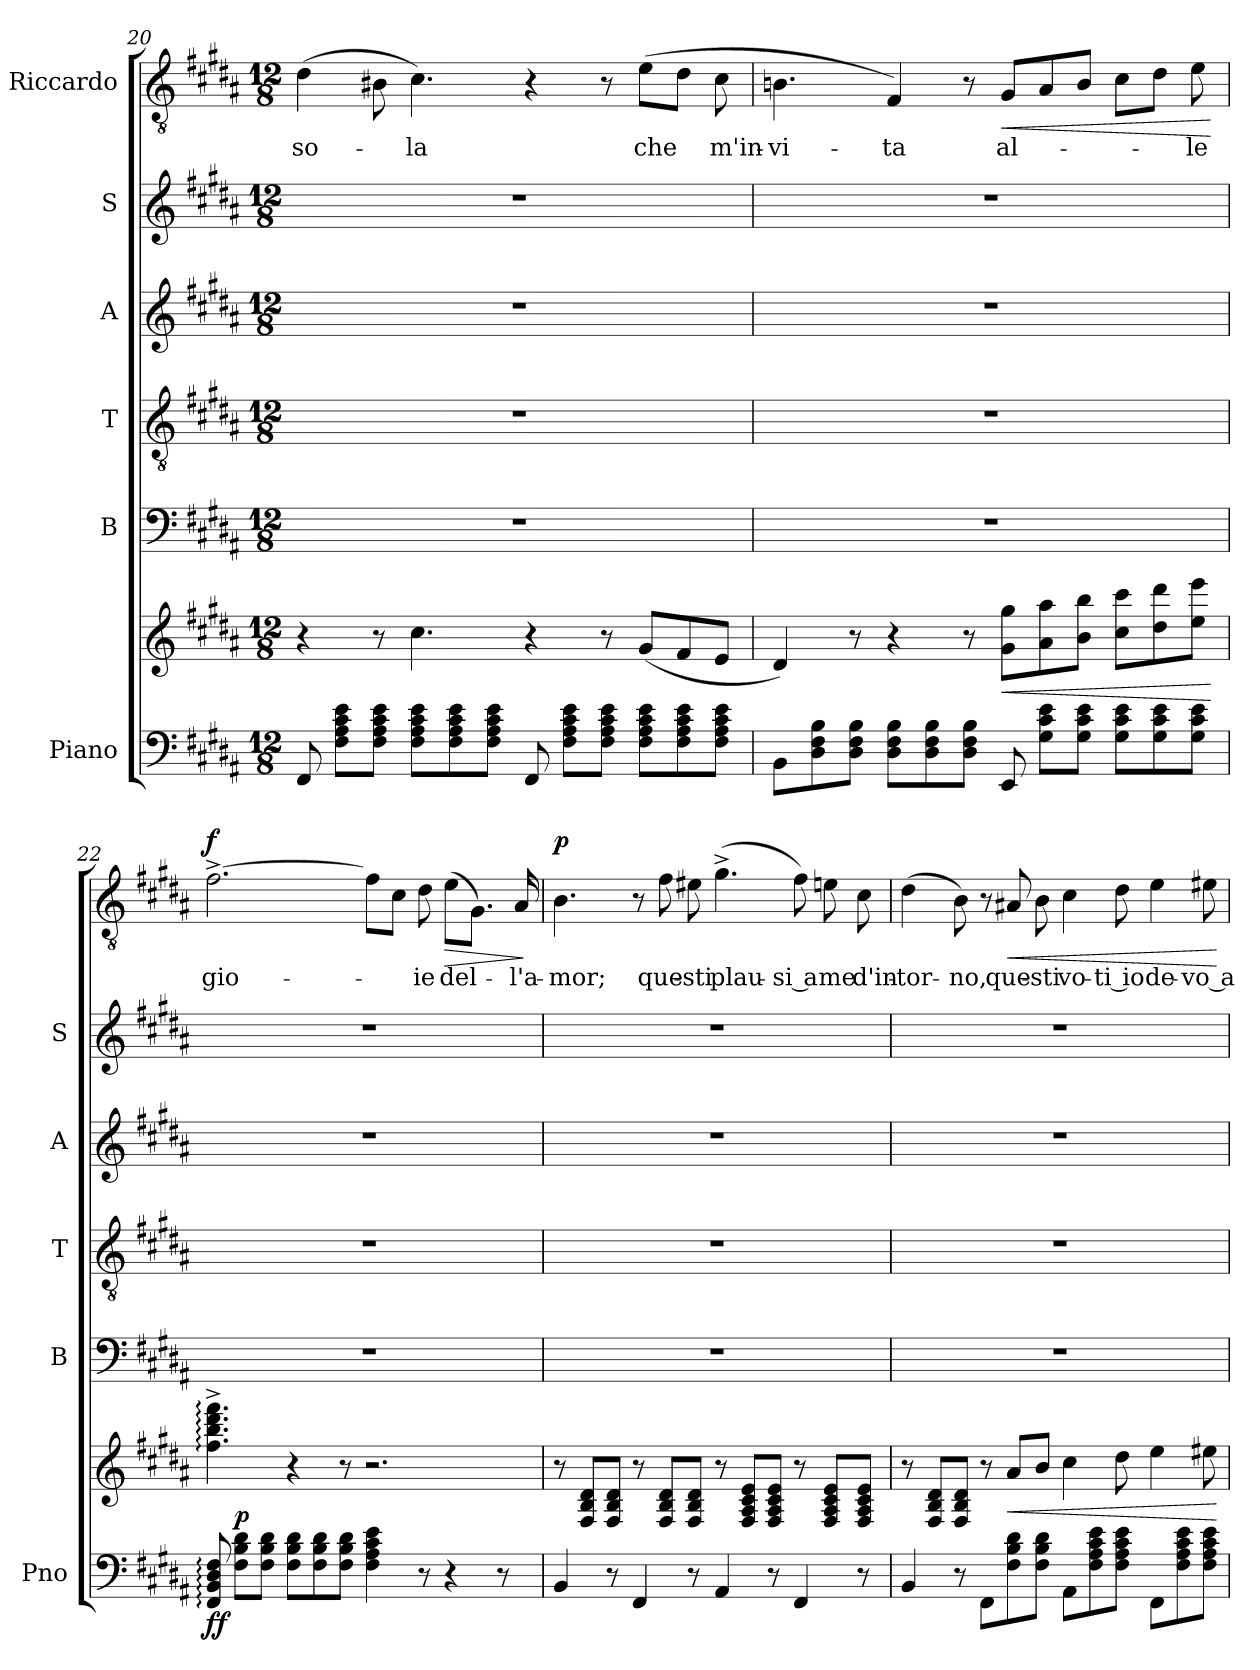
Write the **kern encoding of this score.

**kern	**kern	**dynam	**kern	**kern	**kern	**kern	**kern	**text	**dynam
*part6	*part6	*part6	*part5	*part4	*part3	*part2	*part1	*part1	*part1
*staff7	*staff6	*staff6/7	*staff5	*staff4	*staff3	*staff2	*staff1	*staff1	*staff1
*I"Piano	*	*	*I"B	*I"T	*I"A	*I"S	*I"Riccardo	*	*
*I'Pno	*	*	*I'B	*I'T	*I'A	*I'S	*	*	*
!!LO:PB:g=z
*clefF4	*clefG2	*	*clefF4	*clefGv2	*clefG2	*clefG2	*clefGv2	*	*
*k[f#c#g#d#a#]	*k[f#c#g#d#a#]	*	*k[f#c#g#d#a#]	*k[f#c#g#d#a#]	*k[f#c#g#d#a#]	*k[f#c#g#d#a#]	*k[f#c#g#d#a#]	*	*
*M12/8	*M12/8	*	*M12/8	*M12/8	*M12/8	*M12/8	*M12/8	*	*
=20	=20	=20	=20	=20	=20	=20	=20	=20	=20
8FF#/	4r	.	1.r	1.r	1.r	1.r	(4d#\	so-	.
8F#\ 8A#\ 8c#\ 8e\L	.	.	.	.	.	.	.	.	.
8F#\ 8A#\ 8c#\ 8e\J	8r	.	.	.	.	.	8B#X\	.	.
8F#\ 8A#\ 8c#\ 8e\L	4.cc#\	.	.	.	.	.	4.c#\)	-la	.
8F#\ 8A#\ 8c#\ 8e\	.	.	.	.	.	.	.	.	.
8F#\ 8A#\ 8c#\ 8e\J	.	.	.	.	.	.	.	.	.
8FF#/	4r	.	.	.	.	.	4r	.	.
8F#\ 8A#\ 8c#\ 8e\L	.	.	.	.	.	.	.	.	.
8F#\ 8A#\ 8c#\ 8e\J	8r	.	.	.	.	.	8r	.	.
8F#\ 8A#\ 8c#\ 8e\L	(8g#/L	.	.	.	.	.	(8e\L	che	.
8F#\ 8A#\ 8c#\ 8e\	8f#/	.	.	.	.	.	8d#\J	.	.
8F#\ 8A#\ 8c#\ 8e\J	8e/J	.	.	.	.	.	8c#\	m'in-	.
=21	=21	=21	=21	=21	=21	=21	=21	=21	=21
8BB\L	4d#/)	.	1.r	1.r	1.r	1.r	4.Bn\	-vi-	.
8D#\ 8F#\ 8B\	.	.	.	.	.	.	.	.	.
8D#\ 8F#\ 8B\J	8r	.	.	.	.	.	.	.	.
8D#\ 8F#\ 8B\L	4r	.	.	.	.	.	4F#/)	-ta	.
8D#\ 8F#\ 8B\	.	.	.	.	.	.	.	.	.
8D#\ 8F#\ 8B\J	8r	.	.	.	.	.	8r	.	.
!	!	!LO:HP:b	!	!	!	!	!	!	!LO:HP:b
8EE/	8g#\ 8gg#\L	<	.	.	.	.	8G#/L	al-	<
8G#\ 8c#\ 8e\L	8a#\ 8aa#\	.	.	.	.	.	8A#/	.	.
8G#\ 8c#\ 8e\J	8b\ 8bb\J	.	.	.	.	.	8B/J	.	.
8G#\ 8c#\ 8e\L	8cc#\ 8ccc#\L	.	.	.	.	.	8c#\L	.	.
8G#\ 8c#\ 8e\	8dd#\ 8ddd#\	.	.	.	.	.	8d#\J	.	.
8G#\ 8c#\ 8e\J	8ee\ 8eee\J	.	.	.	.	.	8e\	-le	.
.	.	[	.	.	.	.	.	.	[
=22	=22	=22	=22	=22	=22	=22	=22	=22	=22
!	!	!LO:DY:b=2	!	!	!	!	!	!	!
!	!	!LO:DY:n=1:b	!	!	!	!	!	!	!LO:DY:a
8FF#/: 8BB/: 8D#/: 8F#/:	4.ff#\:^ 4.bb\:^ 4.ddd#\:^ 4.fff#\:^	f f	1.r	1.r	1.r	1.r	[2.f#^\	gio-	f
!	!	!LO:DY:n=2:a=2	!	!	!	!	!	!	!
8F#\ 8B\ 8d#\L	.	p	.	.	.	.	.	.	.
8F#\ 8B\ 8d#\J	.	.	.	.	.	.	.	.	.
8F#\ 8B\ 8d#\L	4r	.	.	.	.	.	.	.	.
8F#\ 8B\ 8d#\	.	.	.	.	.	.	.	.	.
8F#\ 8B\ 8d#\J	8r	.	.	.	.	.	.	.	.
4F#\ 4A#\ 4c#\ 4e\	2.r	.	.	.	.	.	8f#\L]	.	.
.	.	.	.	.	.	.	8c#\J	.	.
8r	.	.	.	.	.	.	8d#\	-ie	.
!	!	!	!	!	!	!	!	!	!LO:HP:b
4r	.	.	.	.	.	.	(8e\L	del-	>
.	.	.	.	.	.	.	8.G#\J)	.	.
8r	.	.	.	.	.	.	.	.	.
.	.	.	.	.	.	.	16A#/	-l'a-	.
.	.	.	.	.	.	.	.	.	]
!!LO:LB:g=z
=23	=23	=23	=23	=23	=23	=23	=23	=23	=23
!	!	!	!	!	!	!	!	!	!LO:DY:a
4BB/	8r	.	1.r	1.r	1.r	1.r	4.B\	-mor;	p
.	8F#/ 8B/ 8d#/L	.	.	.	.	.	.	.	.
8r	8F#/ 8B/ 8d#/J	.	.	.	.	.	.	.	.
4FF#/	8r	.	.	.	.	.	8r	.	.
.	8F#/ 8B/ 8d#/L	.	.	.	.	.	8f#\	que-	.
8r	8F#/ 8B/ 8d#/J	.	.	.	.	.	8e#X\	-sti	.
4AA#/	8r	.	.	.	.	.	(4.g#^\	plau-	.
.	8F#/ 8A#/ 8c#/ 8e/L	.	.	.	.	.	.	.	.
8r	8F#/ 8A#/ 8c#/ 8e/J	.	.	.	.	.	.	.	.
4FF#/	8r	.	.	.	.	.	8f#\)	-si a	.
.	8F#/ 8A#/ 8c#/ 8e/L	.	.	.	.	.	8en\	me	.
8r	8F#/ 8A#/ 8c#/ 8e/J	.	.	.	.	.	8c#\	d'in-	.
=24	=24	=24	=24	=24	=24	=24	=24	=24	=24
4BB/	8r	.	1.r	1.r	1.r	1.r	(4d#\	-tor-	.
.	8F#/ 8B/ 8d#/L	.	.	.	.	.	.	.	.
8r	8F#/ 8B/ 8d#/J	.	.	.	.	.	8B\)	-no,	.
8FF#\L	8r	.	.	.	.	.	8r	.	.
!	!	!LO:HP:b	!	!	!	!	!	!	!LO:HP:b
8F#\ 8B\ 8d#\	8a#/L	<	.	.	.	.	8A#X/	que-	<
8F#\ 8B\ 8d#\J	8b/J	.	.	.	.	.	8B\	-sti	.
8AA#\L	4cc#\	.	.	.	.	.	4c#\	vo-	.
8F#\ 8A#\ 8c#\ 8e\	.	.	.	.	.	.	.	.	.
8F#\ 8A#\ 8c#\ 8e\J	8dd#\	.	.	.	.	.	8d#\	-ti io	.
8FF#\L	4ee\	.	.	.	.	.	4e\	de-	.
8F#\ 8A#\ 8c#\ 8e\	.	.	.	.	.	.	.	.	.
8F#\ 8A#\ 8c#\ 8e\J	8ee#X\	.	.	.	.	.	8e#X\	-vo a	.
.	.	[	.	.	.	.	.	.	[
=	=	=	=	=	=	=	=	=	=
*-	*-	*-	*-	*-	*-	*-	*-	*-	*-
